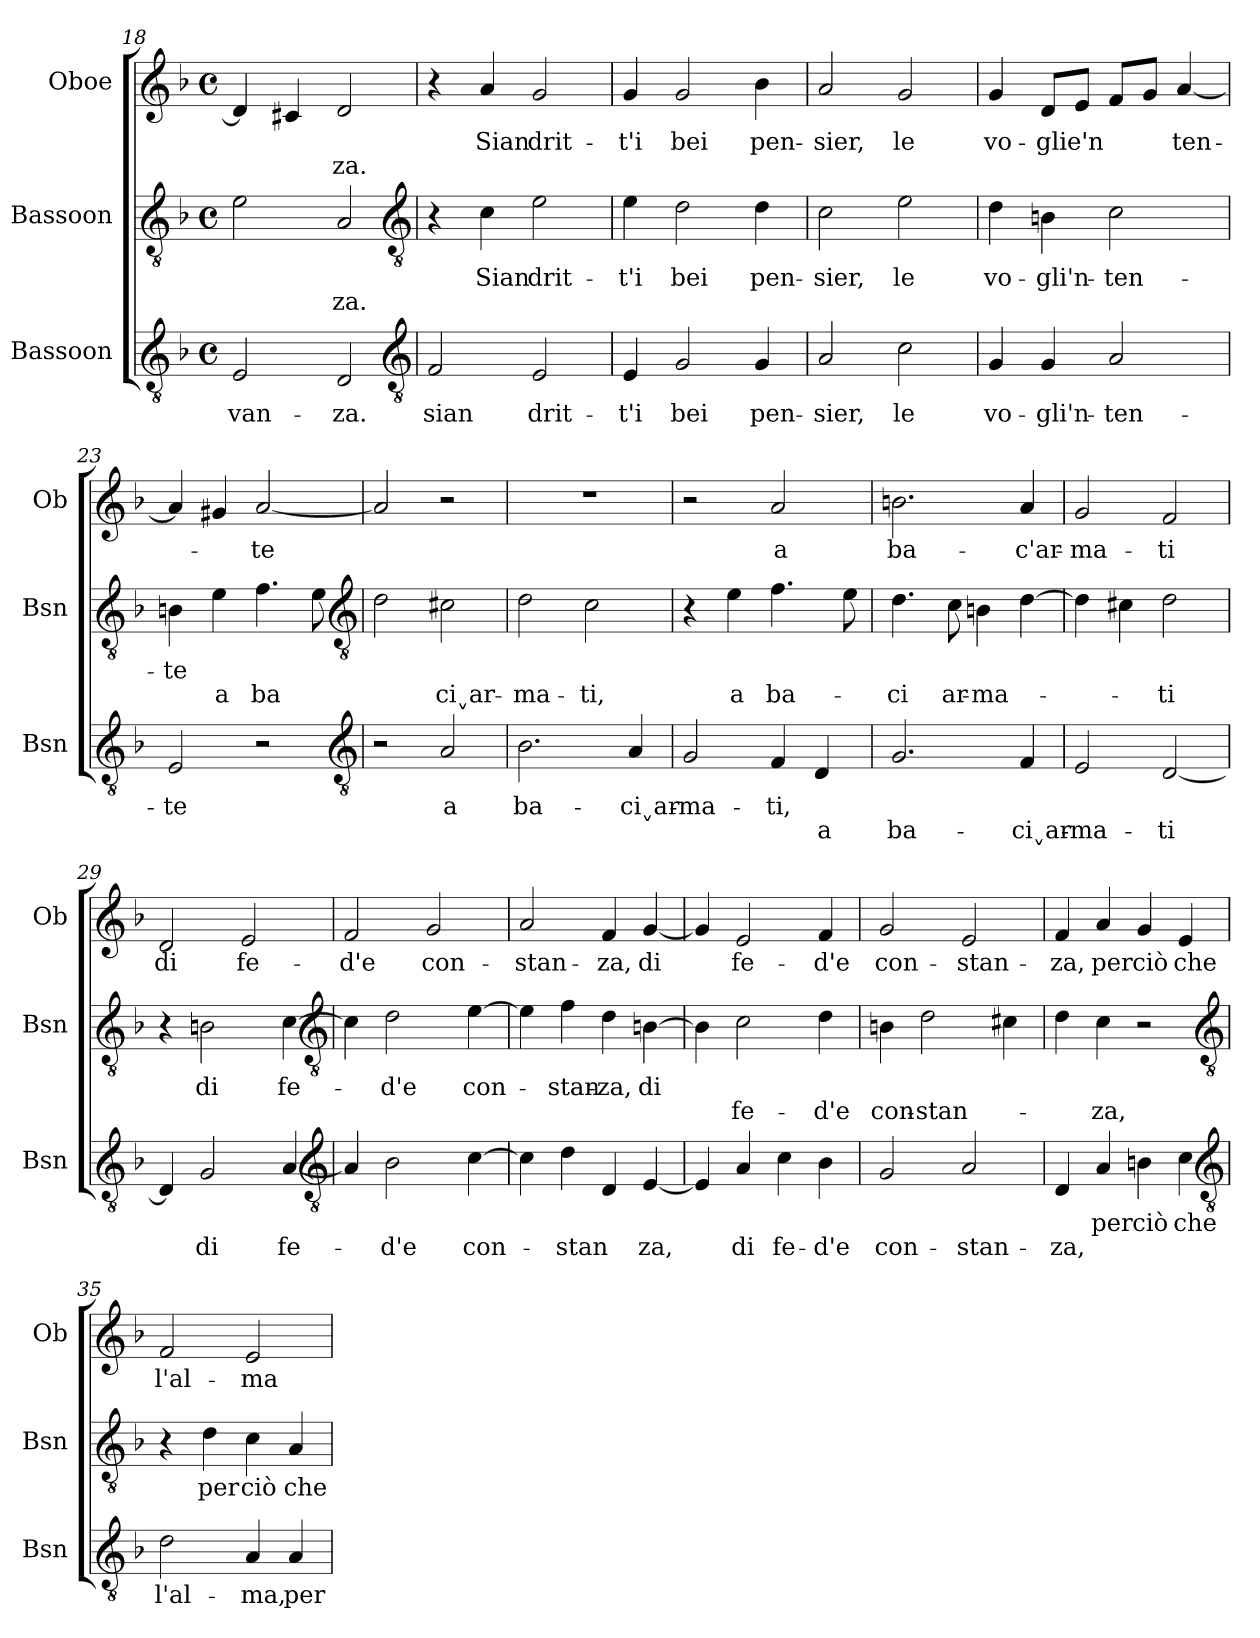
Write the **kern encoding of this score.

**kern	**text	**text	**kern	**text	**text	**kern	**text	**text
*part3	*part3	*part3	*part2	*part2	*part2	*part1	*part1	*part1
*staff3	*staff3	*staff3	*staff2	*staff2	*staff2	*staff1	*staff1	*staff1
*I"Bassoon	*	*	*I"Bassoon	*	*	*I"Oboe	*	*
*I'Bsn	*	*	*I'Bsn	*	*	*I'Ob	*	*
*clefGv2	*	*	*clefGv2	*	*	*clefG2	*	*
*k[b-]	*	*	*k[b-]	*	*	*k[b-]	*	*
*M4/4	*	*	*M4/4	*	*	*M4/4	*	*
*met(c)	*	*	*met(c)	*	*	*met(c)	*	*
=18	=18	=18	=18	=18	=18	=18	=18	=18
!	!LO:LY:b	!	!	!	!	!	!	!
2E	-van-	.	2e	.	.	4d]	.	.
.	.	.	.	.	.	4c#X	.	.
!	!LO:LY:b	!	!	!	!LO:LY:b	!	!	!LO:LY:b
2D	-za.	.	2A	.	za.	2d	.	za.
*clefGv2	*	*	*clefGv2	*	*	*	*	*
!!LO:LB:g=z
=19	=19	=19	=19	=19	=19	=19	=19	=19
!	!LO:LY:b	!	!	!	!	!	!	!
2F	sian	.	4r	.	.	4r	.	.
!	!	!	!	!LO:LY:b	!	!	!LO:LY:b	!
.	.	.	4c	Sian	.	4a	Sian	.
!	!LO:LY:b	!	!	!LO:LY:b	!	!	!LO:LY:b	!
2E	drit-	.	2e	drit-	.	2g	drit-	.
=20	=20	=20	=20	=20	=20	=20	=20	=20
!	!LO:LY:b	!	!	!LO:LY:b	!	!	!LO:LY:b	!
4E	-t'i	.	4e	-t'i	.	4g	-t'i	.
!	!LO:LY:b	!	!	!LO:LY:b	!	!	!LO:LY:b	!
2G	bei	.	2d	bei	.	2g	bei	.
!	!LO:LY:b	!	!	!LO:LY:b	!	!	!LO:LY:b	!
4G	pen-	.	4d	pen-	.	4b-	pen-	.
=21	=21	=21	=21	=21	=21	=21	=21	=21
!	!LO:LY:b	!	!	!LO:LY:b	!	!	!LO:LY:b	!
2A	-sier,	.	2c	-sier,	.	2a	-sier,	.
!	!LO:LY:b	!	!	!LO:LY:b	!	!	!LO:LY:b	!
2c	le	.	2e	le	.	2g	le	.
=22	=22	=22	=22	=22	=22	=22	=22	=22
!	!LO:LY:b	!	!	!LO:LY:b	!	!	!LO:LY:b	!
4G	vo-	.	4d	vo-	.	4g	vo-	.
!	!LO:LY:b	!	!	!LO:LY:b	!	!	!LO:LY:b	!
4G	-gli'n-	.	4Bn	-gli'n-	.	8dL	-glie'n	.
.	.	.	.	.	.	8eJ	.	.
!	!LO:LY:b	!	!	!LO:LY:b	!	!	!	!
2A	-ten-	.	2c	-ten-	.	8fL	.	.
.	.	.	.	.	.	8gJ	.	.
!	!	!	!	!	!	!	!LO:LY:b	!
.	.	.	.	.	.	[4a	ten-	.
=23	=23	=23	=23	=23	=23	=23	=23	=23
!	!LO:LY:b	!	!	!LO:LY:b	!	!	!	!
2E	-te	.	4Bn	-te	.	4a]	.	.
!	!	!	!	!	!LO:LY:b	!	!	!
.	.	.	4e	.	a	4g#X	.	.
!	!	!	!	!	!LO:LY:b	!	!LO:LY:b	!
2r	.	.	4.f	.	ba	[2a	-te	.
.	.	.	8e	.	.	.	.	.
*clefGv2	*	*	*clefGv2	*	*	*	*	*
!!LO:LB:g=z
=24	=24	=24	=24	=24	=24	=24	=24	=24
2r	.	.	2d	.	.	2a]	.	.
!	!LO:LY:b	!	!	!	!LO:LY:b	!	!	!
2A	a	.	2c#X	.	ciˬar-	2r	.	.
=25	=25	=25	=25	=25	=25	=25	=25	=25
!	!LO:LY:b	!	!	!	!LO:LY:b	!	!	!
2.B-	ba-	.	2d	.	-ma-	1r	.	.
!	!	!	!	!	!LO:LY:b	!	!	!
.	.	.	2c	.	-ti,	.	.	.
!	!LO:LY:b	!	!	!	!	!	!	!
4A	-ciˬar-	.	.	.	.	.	.	.
=26	=26	=26	=26	=26	=26	=26	=26	=26
!	!LO:LY:b	!	!	!	!	!	!	!
2G	-ma-	.	4r	.	.	2r	.	.
!	!	!	!	!	!LO:LY:b	!	!	!
.	.	.	4e	.	a	.	.	.
!	!LO:LY:b	!	!	!	!LO:LY:b	!	!LO:LY:b	!
4F	-ti,	.	4.f	.	ba-	2a	a	.
!	!	!LO:LY:b	!	!	!	!	!	!
4D	.	a	.	.	.	.	.	.
.	.	.	8e	.	.	.	.	.
=27	=27	=27	=27	=27	=27	=27	=27	=27
!	!	!LO:LY:b	!	!	!LO:LY:b	!	!LO:LY:b	!
2.G	.	ba-	4.d	.	-ci	2.bn	ba-	.
!	!	!	!	!	!LO:LY:b	!	!	!
.	.	.	8c	.	ar-	.	.	.
!	!	!	!	!	!LO:LY:b	!	!	!
.	.	.	4Bn	.	-ma-	.	.	.
!	!	!LO:LY:b	!	!	!	!	!LO:LY:b	!
4F	.	-ciˬar-	[4d	.	.	4a	-c'ar-	.
=28	=28	=28	=28	=28	=28	=28	=28	=28
!	!	!LO:LY:b	!	!	!	!	!LO:LY:b	!
2E	.	-ma-	4d]	.	.	2g	-ma-	.
.	.	.	4c#X	.	.	.	.	.
!	!	!LO:LY:b	!	!	!LO:LY:b	!	!LO:LY:b	!
[2D	.	-ti	2d	.	-ti	2f	-ti	.
=29	=29	=29	=29	=29	=29	=29	=29	=29
!	!	!	!	!	!	!	!LO:LY:b	!
4D]	.	.	4r	.	.	2d	di	.
!	!	!LO:LY:b	!	!LO:LY:b	!	!	!	!
2G	.	di	2Bn	di	.	.	.	.
!	!	!	!	!	!	!	!LO:LY:b	!
.	.	.	.	.	.	2e	fe-	.
!	!	!LO:LY:b	!	!LO:LY:b	!	!	!	!
[4A	.	fe-	[4c	fe-	.	.	.	.
*clefGv2	*	*	*clefGv2	*	*	*	*	*
!!LO:LB:g=z
=30	=30	=30	=30	=30	=30	=30	=30	=30
!	!	!	!	!	!	!	!LO:LY:b	!
4A]	.	.	4c]	.	.	2f	-d'e	.
!	!	!LO:LY:b	!	!LO:LY:b	!	!	!	!
2B-	.	-d'e	2d	-d'e	.	.	.	.
!	!	!	!	!	!	!	!LO:LY:b	!
.	.	.	.	.	.	2g	con-	.
!	!	!LO:LY:b	!	!LO:LY:b	!	!	!	!
[4c	.	con-	[4e	con-	.	.	.	.
=31	=31	=31	=31	=31	=31	=31	=31	=31
!	!	!	!	!	!	!	!LO:LY:b	!
4c]	.	.	4e]	.	.	2a	-stan-	.
!	!	!LO:LY:b	!	!LO:LY:b	!	!	!	!
4d	.	-stan	4f	-stan-	.	.	.	.
!	!	!	!	!LO:LY:b	!	!	!LO:LY:b	!
4D	.	.	4d	-za,	.	4f	-za,	.
!	!	!LO:LY:b	!	!LO:LY:b	!	!	!LO:LY:b	!
[4E	.	za,	[4Bn	di	.	[4g	di	.
=32	=32	=32	=32	=32	=32	=32	=32	=32
4E]	.	.	4B]	.	.	4g]	.	.
!	!	!LO:LY:b	!	!	!LO:LY:b	!	!LO:LY:b	!
4A	.	di	2c	.	fe-	2e	fe-	.
!	!	!LO:LY:b	!	!	!	!	!	!
4c	.	fe-	.	.	.	.	.	.
!	!	!LO:LY:b	!	!	!LO:LY:b	!	!LO:LY:b	!
4B-	.	-d'e	4d	.	-d'e	4f	-d'e	.
=33	=33	=33	=33	=33	=33	=33	=33	=33
!	!	!LO:LY:b	!	!	!LO:LY:b	!	!LO:LY:b	!
2G	.	con-	4Bn	.	con-	2g	con-	.
!	!	!	!	!	!LO:LY:b	!	!	!
.	.	.	2d	.	-stan-	.	.	.
!	!	!LO:LY:b	!	!	!	!	!LO:LY:b	!
2A	.	-stan-	.	.	.	2e	-stan-	.
.	.	.	4c#X	.	.	.	.	.
=34	=34	=34	=34	=34	=34	=34	=34	=34
!	!	!LO:LY:b	!	!	!	!	!LO:LY:b	!
4D	.	-za,	4d	.	.	4f	-za,	.
!	!LO:LY:b	!	!	!	!LO:LY:b	!	!LO:LY:b	!
4A	per	.	4c	.	-za,	4a	per	.
!	!LO:LY:b	!	!	!	!	!	!LO:LY:b	!
4Bn	ciò	.	2r	.	.	4g	ciò	.
!	!LO:LY:b	!	!	!	!	!	!LO:LY:b	!
4c	che	.	.	.	.	4e	che	.
*clefGv2	*	*	*clefGv2	*	*	*	*	*
!!LO:PB:g=z
=35	=35	=35	=35	=35	=35	=35	=35	=35
!	!LO:LY:b	!	!	!	!	!	!LO:LY:b	!
2d	l'al-	.	4r	.	.	2f	l'al-	.
!	!	!	!	!LO:LY:b	!	!	!	!
.	.	.	4d	per	.	.	.	.
!	!LO:LY:b	!	!	!LO:LY:b	!	!	!LO:LY:b	!
4A	-ma,	.	4c	ciò	.	2e	-ma	.
!	!LO:LY:b	!	!	!LO:LY:b	!	!	!	!
4A	per	.	4A	che	.	.	.	.
=	=	=	=	=	=	=	=	=
*-	*-	*-	*-	*-	*-	*-	*-	*-
